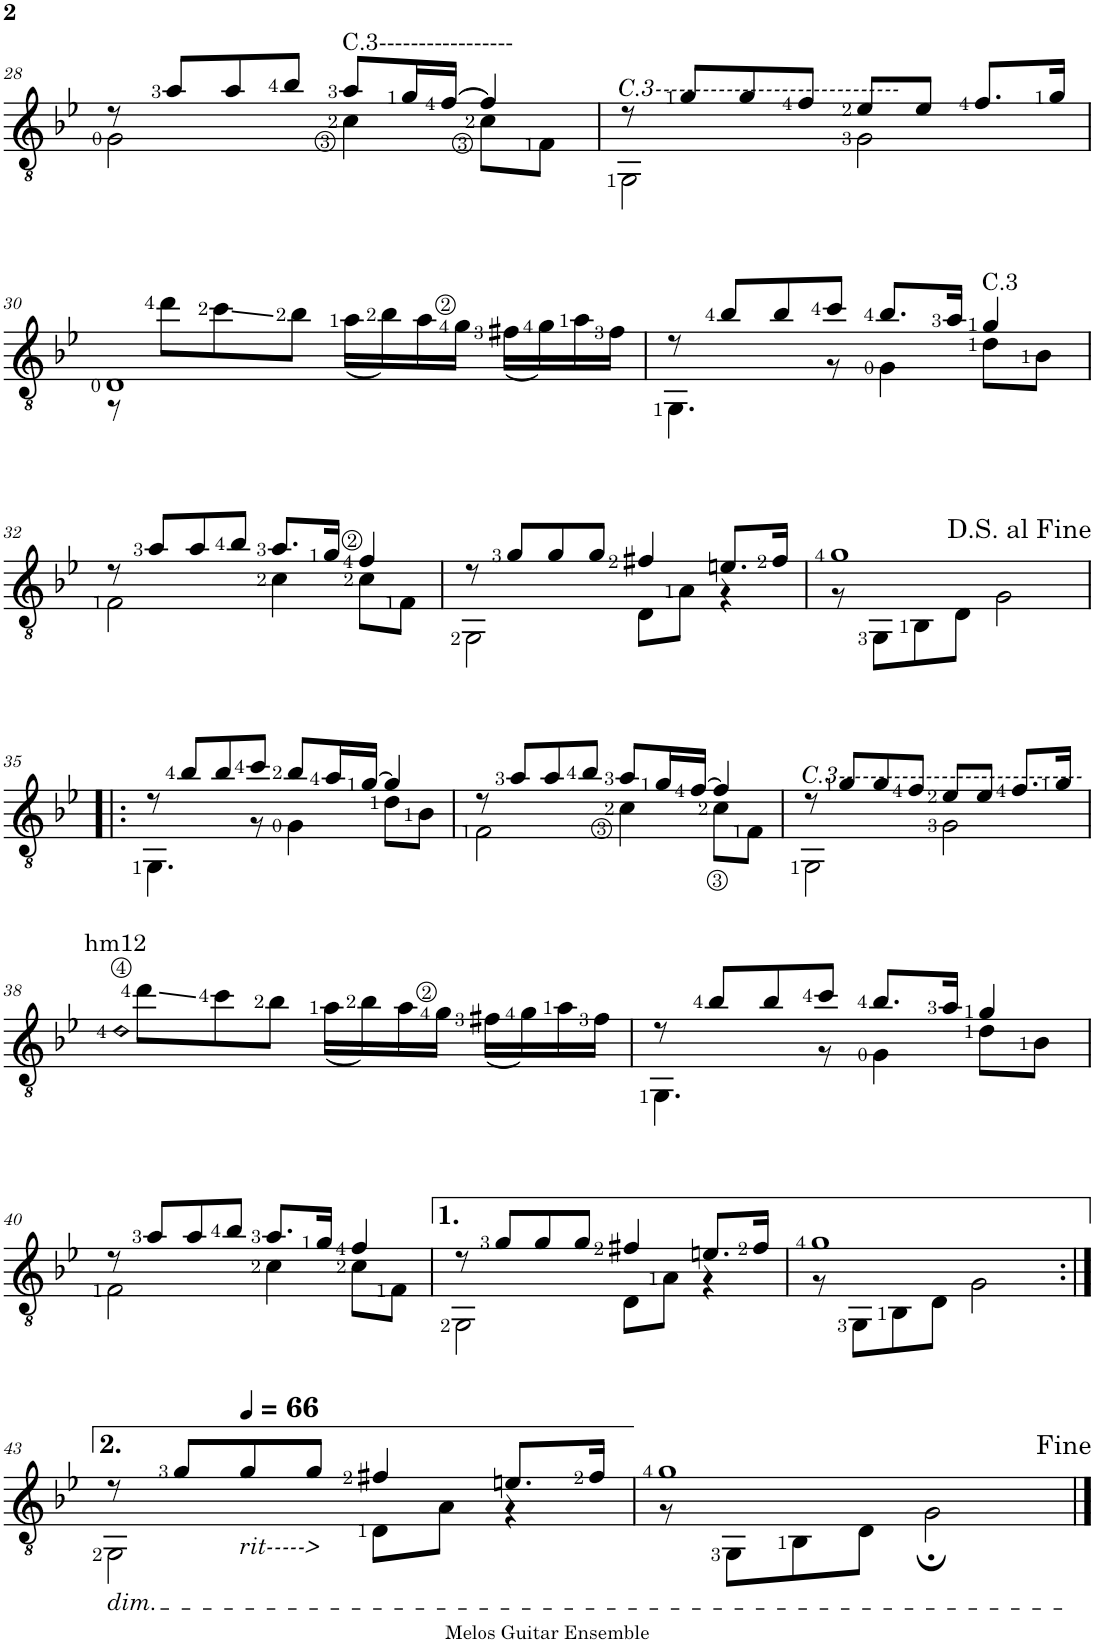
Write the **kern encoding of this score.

**kern
*part1
*staff1
*I"클래식 기타
!!LO:PB:g=z
*clefGv2
*k[b-e-]
*M4/4
=28
*^
8r	2G\
8a/L	.
8a/	.
8b-/J	.
!LO:TX:a:t=C.3-----------------	!
8a/L	4c\
16g/L	.
[16f/JJ	.
4f/]	8c\L
.	8F\J
=29	=29
!LO:TX:b:i:t=C.3-------------------------------	!
8r	2GG\
8g/L	.
8g/	.
8f/J	.
8e-/L	2G\
8e-/J	.
8.f/L	.
16g/Jk	.
!!LO:LB:g=z	!!
=30	=30
1D	8r
.	8dd\L
.	8cc\
.	8b-\J
.	(16a\LL
.	16b-\)
.	16a\
.	16g\JJ
.	(16f#X\LL
.	16g\)
.	16a\
.	16f#\JJ
=31	=31
8r	4.GG\
8b-/L	.
8b-/	.
8cc/J	8r
8.b-/L	4G\
16a/Jk	.
!LO:TX:a:t=C.3	!
4g/	8d\L
.	8B-\J
!!LO:LB:g=z	!!
=32	=32
8r	2F\
8a/L	.
8a/	.
8b-/J	.
8.a/L	4c\
16g/Jk	.
4f/	8c\L
.	8F\J
=33	=33
8r	2GG\
8g/L	.
8g/	.
8g/J	.
4f#X/	8D\L
.	8A\J
8.en/L	4r
16f#/Jk	.
=34	=34
1g	8r
.	8GG\L
.	8BB-\
.	8D\J
.	2G\
!!LO:LB:g=z	!!
=35!|:	=35!|:
8r	4.GG\
8b-/L	.
8b-/	.
8cc/J	8r
8b-/L	4G\
16a/L	.
[16g/JJ	.
4g/]	8d\L
.	8B-\J
=36	=36
8r	2F\
8a/L	.
8a/	.
8b-/J	.
8a/L	4c\
16g/L	.
[16f/JJ	.
4f/]	8c\L
.	8F\J
=37	=37
!LO:TX:b:i:t=C.3-------------------------------	!
8r	2GG\
8g/L	.
8g/	.
8f/J	.
8e-/L	2G\
8e-/J	.
8.f/L	.
16g/Jk	.
!!LO:LB:g=z	!!
=38	=38
!LO:TX:a:t=hm12	!
!LO:N:head=diamond	!
1d	8ryy
.	8dd\L
.	8cc\
.	8b-\J
.	(16a\LL
.	16b-\)
.	16a\
.	16g\JJ
.	(16f#X\LL
.	16g\)
.	16a\
.	16f#\JJ
=39	=39
8r	4.GG\
8b-/L	.
8b-/	.
8cc/J	8r
8.b-/L	4G\
16a/Jk	.
4g/	8d\L
.	8B-\J
!!LO:LB:g=z	!!
=40	=40
8r	2F\
8a/L	.
8a/	.
8b-/J	.
8.a/L	4c\
16g/Jk	.
4f/	8c\L
.	8F\J
=41	=41
8r	2GG\
8g/L	.
8g/	.
8g/J	.
4f#X/	8D\L
.	8A\J
8.en/L	4r
16f#/Jk	.
=42	=42
1g	8r
.	8GG\L
.	8BB-\
.	8D\J
.	2G\
!!LO:LB:g=z	!!
=43:|!	=43:|!
!LO:TX:b:i:t=dim.	!
8r	2GG\
8g/L	.
*MM66	*
!LO:TX:b:i:t=rit----->	!
8g/	.
8g/J	.
4f#X/	8D\L
.	8A\J
8.en/L	4r
16f#/Jk	.
=44	=44
1g	8r
.	8GG\L
.	8BB-\
.	8D\J
.	2G;\
*v	*v
==
*-
